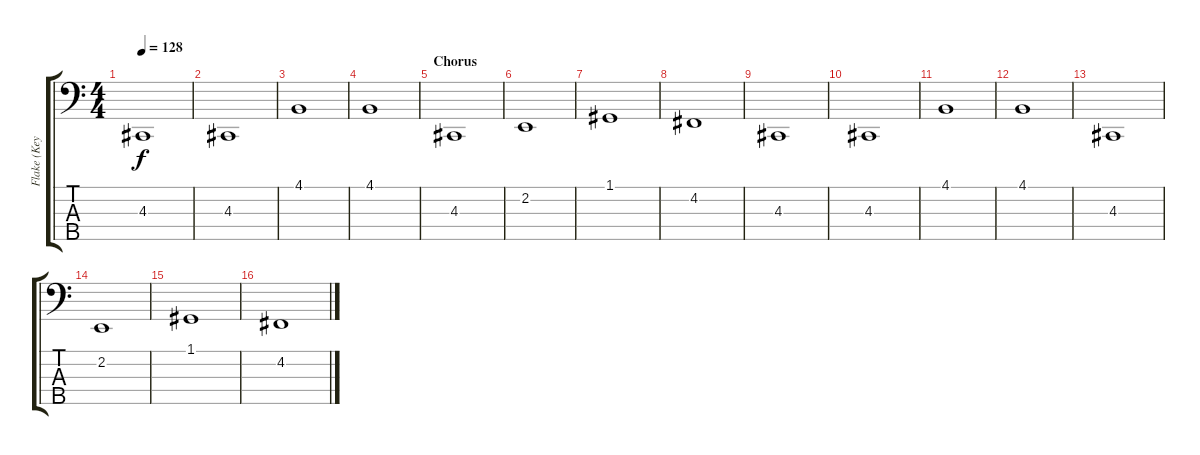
\track ("Flake (Keyboard 1)" "Flake (Key") {instrument lead1square}
\staff {score tabs}
\tuning (G2 D2 A1 E1 B0) {hide}
\ts (4 4)
\tempo 128
\clef f4
\ks c
4.3.1{dy f} |
4.3.1 |
4.1.1 |
4.1.1 |
\section ("" "Chorus")
4.3.1 |
2.2.1 |
1.1.1 |
4.2.1 |
4.3.1 |
4.3.1 |
4.1.1 |
4.1.1 |
4.3.1 |
2.2.1 |
1.1.1 |
4.2.1
